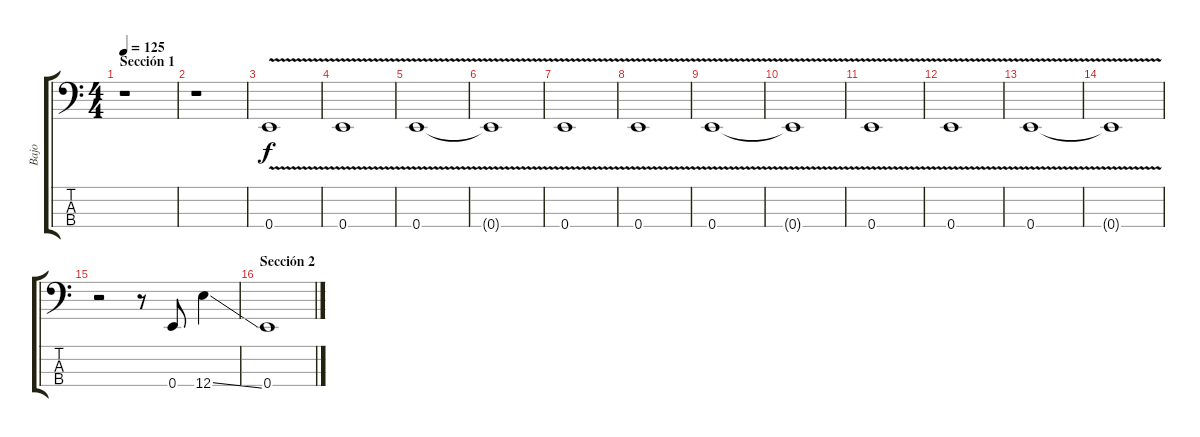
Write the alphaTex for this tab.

\track ("Bajo" "Bajo") {instrument electricbassfinger}
\staff {score tabs}
\tuning (G2 D2 A1 E1) {hide}
\ts (4 4)
\section ("" "Sección 1")
\tempo 125
\clef f4
\ks c
r.1{dy f instrument electricbassfinger} |
r.1 |
0.4{v}.1 |
0.4{v}.1 |
0.4{v}.1 |
0.4{t}.1 |
0.4{v}.1 |
0.4{v}.1 |
0.4{v}.1 |
0.4{t}.1 |
0.4{v}.1 |
0.4{v}.1 |
0.4{v}.1 |
0.4{t}.1 |
r.2 r.8 0.4.8 12.4{ss}.4 |
\section ("" "Sección 2")
0.4.1
